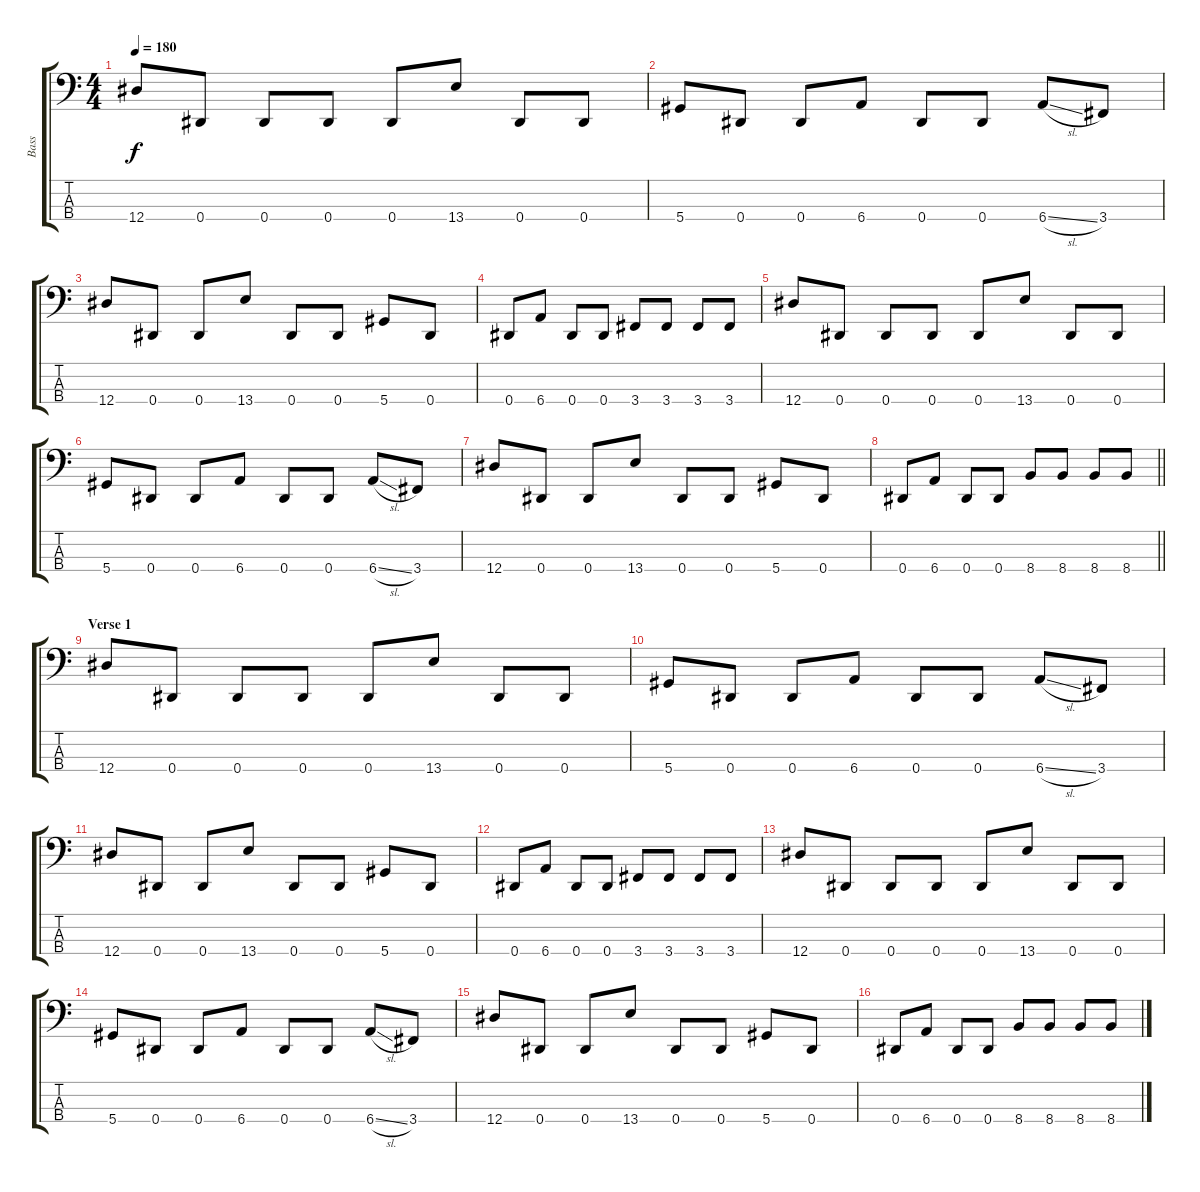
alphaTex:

\track ("Bass" "Bass") {instrument electricbasspick}
\staff {score tabs}
\tuning (Gb2 Db2 Ab1 Eb1) {hide}
\ts (4 4)
\tempo 180
\clef f4
\ks c
12.4.8{dy f} 0.4.8 0.4.8 0.4.8 0.4.8 13.4.8 0.4.8 0.4.8 |
5.4.8 0.4.8 0.4.8 6.4.8 0.4.8 0.4.8 6.4{sl}.8 3.4.8 |
12.4.8 0.4.8 0.4.8 13.4.8 0.4.8 0.4.8 5.4.8 0.4.8 |
0.4.8 6.4.8 0.4.8 0.4.8 3.4.8 3.4.8 3.4.8 3.4.8 |
12.4.8 0.4.8 0.4.8 0.4.8 0.4.8 13.4.8 0.4.8 0.4.8 |
5.4.8 0.4.8 0.4.8 6.4.8 0.4.8 0.4.8 6.4{sl}.8 3.4.8 |
12.4.8 0.4.8 0.4.8 13.4.8 0.4.8 0.4.8 5.4.8 0.4.8 |
\barLineRight lightlight
0.4.8 6.4.8 0.4.8 0.4.8 8.4.8 8.4.8 8.4.8 8.4.8 |
\section ("" "Verse 1")
12.4.8 0.4.8 0.4.8 0.4.8 0.4.8 13.4.8 0.4.8 0.4.8 |
5.4.8 0.4.8 0.4.8 6.4.8 0.4.8 0.4.8 6.4{sl}.8 3.4.8 |
12.4.8 0.4.8 0.4.8 13.4.8 0.4.8 0.4.8 5.4.8 0.4.8 |
0.4.8 6.4.8 0.4.8 0.4.8 3.4.8 3.4.8 3.4.8 3.4.8 |
12.4.8 0.4.8 0.4.8 0.4.8 0.4.8 13.4.8 0.4.8 0.4.8 |
5.4.8 0.4.8 0.4.8 6.4.8 0.4.8 0.4.8 6.4{sl}.8 3.4.8 |
12.4.8 0.4.8 0.4.8 13.4.8 0.4.8 0.4.8 5.4.8 0.4.8 |
0.4.8 6.4.8 0.4.8 0.4.8 8.4.8 8.4.8 8.4.8 8.4.8
